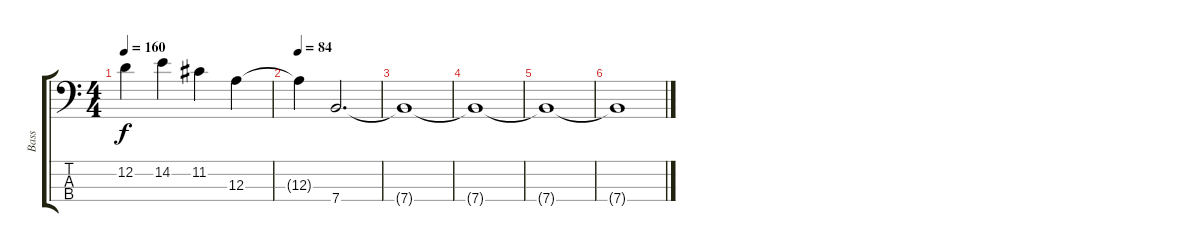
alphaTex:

\track ("Bass" "Bass") {instrument electricbassfinger}
\staff {score tabs}
\tuning (G2 D2 A1 E1) {hide}
\ts (4 4)
\tempo 160
\clef f4
\ks c
12.2.4{dy f} 14.2.4 11.2.4 12.3.4 |
\tempo 84
12.3{t}.4 7.4.2{d} |
7.4{t}.1 |
7.4{t}.1 |
7.4{t}.1 |
7.4{t}.1
